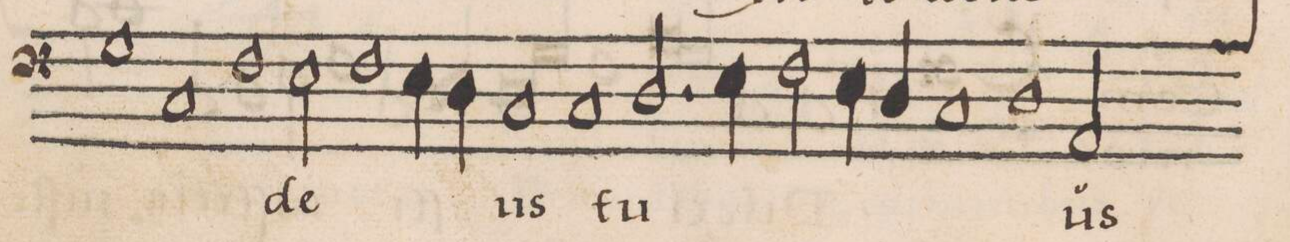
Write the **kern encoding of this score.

**kern	**text
*I"BASSVS	*
*clefF4	*
*k[]	*
*met(C|)	*
*M2/1	*
1G	.
1C	.
=29-	=29-
1F	.
2E\	de-
1F\	.
=30-	=30-
4E\	.
4D\	.
1C	-us
=31-	=31-
1C	tu-
2.D/	.
4E\	.
=32-	=32-
2F\	.
4E\	.
4D/	.
1C	.
=33-	=33-
1D	.
*custos:A	*
2AA/	-ŭs
*-	*-
